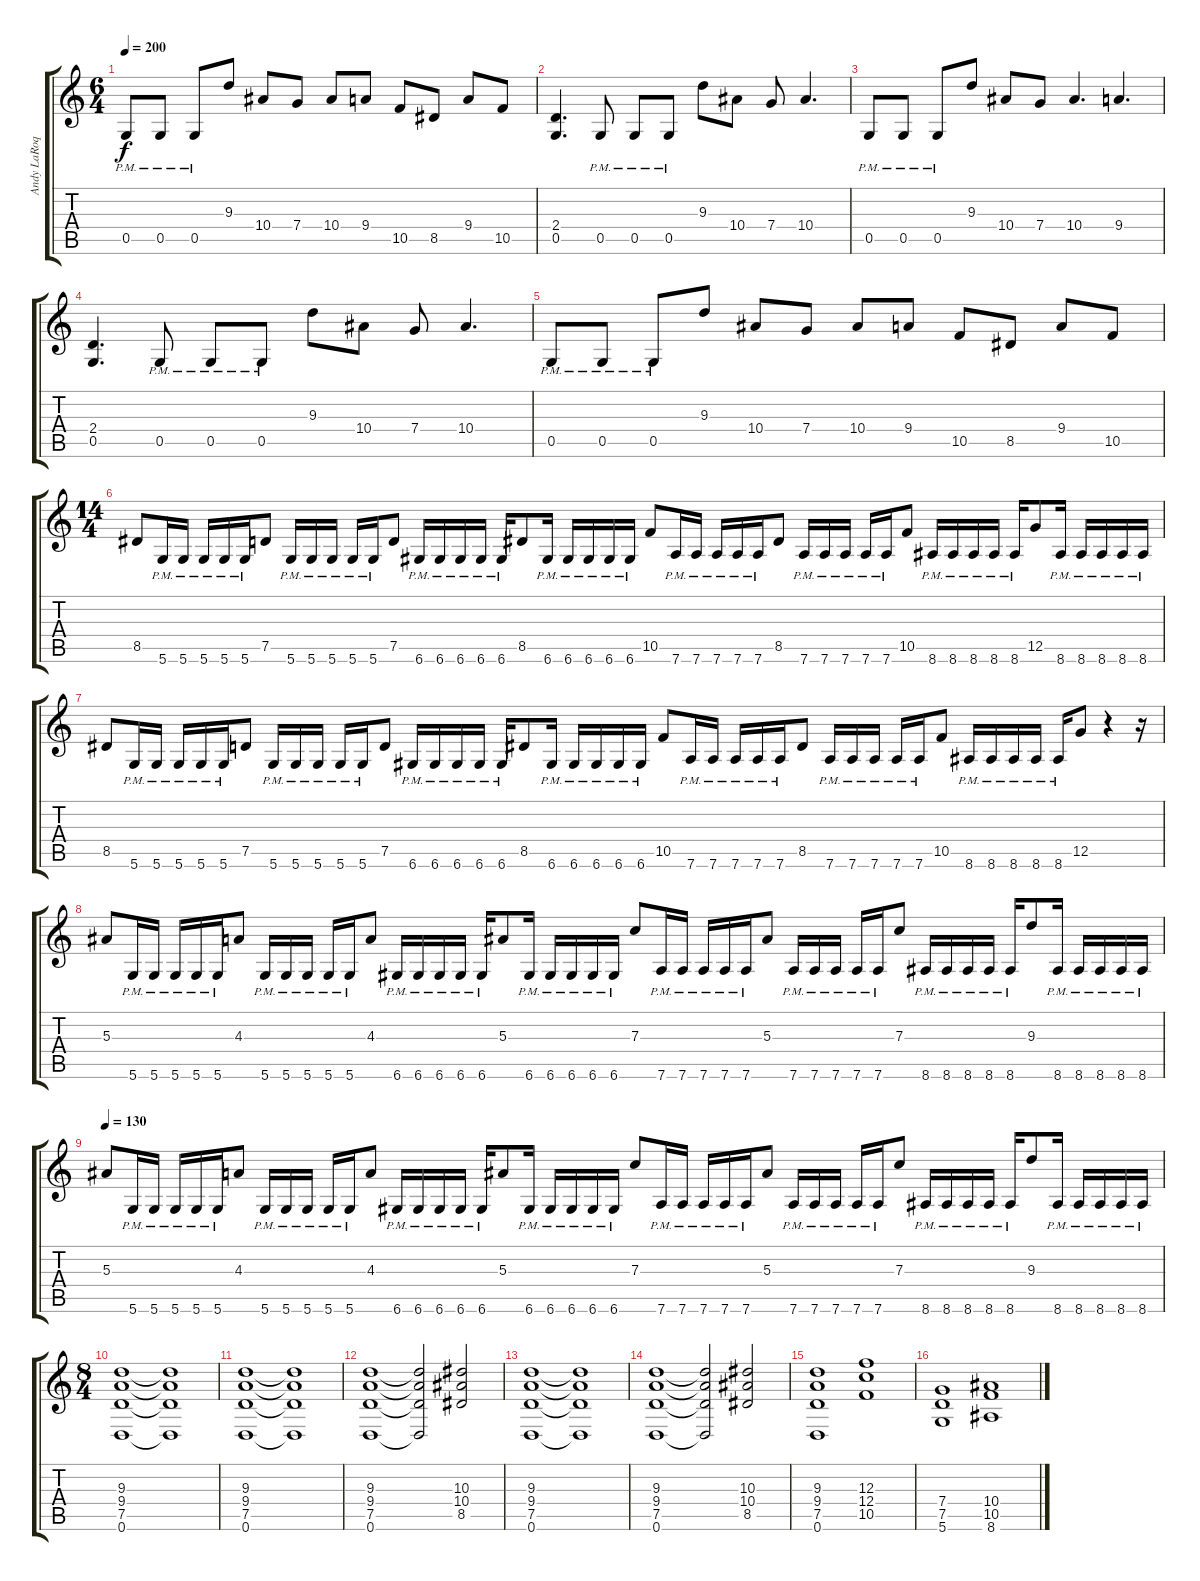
\track ("Andy LaRoque" "Andy LaRoq") {instrument overdrivenguitar}
\staff {score tabs}
\tuning (D4 A3 F3 C3 G2 D2) {hide}
\ts (6 4)
\tempo 200
\clef g2
\ks c
0.5{pm}.8{dy f} 0.5{pm}.8 0.5{pm}.8 9.3.8 10.4.8 7.4.8 10.4.8 9.4.8 10.5.8 8.5.8 9.4.8 10.5.8 |
(2.4 0.5).4{d} 0.5{pm}.8 0.5{pm}.8 0.5{pm}.8 9.3.8 10.4.8 7.4.8 10.4.4{d} |
0.5{pm}.8 0.5{pm}.8 0.5{pm}.8 9.3.8 10.4.8 7.4.8 10.4.4{d} 9.4.4{d} |
(2.4 0.5).4{d} 0.5{pm}.8 0.5{pm}.8 0.5{pm}.8 9.3.8 10.4.8 7.4.8 10.4.4{d} |
0.5{pm}.8 0.5{pm}.8 0.5{pm}.8 9.3.8 10.4.8 7.4.8 10.4.8 9.4.8 10.5.8 8.5.8 9.4.8 10.5.8 |
\ts (14 4)
8.5.8 5.6{pm}.16 5.6{pm}.16 5.6{pm}.16 5.6{pm}.16 5.6{pm}.16 7.5.8 5.6{pm}.16 5.6{pm}.16 5.6{pm}.16 5.6{pm}.16 5.6{pm}.16 7.5.8 6.6{pm}.16 6.6{pm}.16 6.6{pm}.16 6.6{pm}.16 6.6{pm}.16 8.5.8 6.6{pm}.16 6.6{pm}.16 6.6{pm}.16 6.6{pm}.16 6.6{pm}.16 10.5.8 7.6{pm}.16 7.6{pm}.16 7.6{pm}.16 7.6{pm}.16 7.6{pm}.16 8.5.8 7.6{pm}.16 7.6{pm}.16 7.6{pm}.16 7.6{pm}.16 7.6{pm}.16 10.5.8 8.6{pm}.16 8.6{pm}.16 8.6{pm}.16 8.6{pm}.16 8.6{pm}.16 12.5.8 8.6{pm}.16 8.6{pm}.16 8.6{pm}.16 8.6{pm}.16 8.6{pm}.16 |
8.5.8 5.6{pm}.16 5.6{pm}.16 5.6{pm}.16 5.6{pm}.16 5.6{pm}.16 7.5.8 5.6{pm}.16 5.6{pm}.16 5.6{pm}.16 5.6{pm}.16 5.6{pm}.16 7.5.8 6.6{pm}.16 6.6{pm}.16 6.6{pm}.16 6.6{pm}.16 6.6{pm}.16 8.5.8 6.6{pm}.16 6.6{pm}.16 6.6{pm}.16 6.6{pm}.16 6.6{pm}.16 10.5.8 7.6{pm}.16 7.6{pm}.16 7.6{pm}.16 7.6{pm}.16 7.6{pm}.16 8.5.8 7.6{pm}.16 7.6{pm}.16 7.6{pm}.16 7.6{pm}.16 7.6{pm}.16 10.5.8 8.6{pm}.16 8.6{pm}.16 8.6{pm}.16 8.6{pm}.16 8.6{pm}.16 12.5.8 r.4 r.16 |
5.3.8 5.6{pm}.16 5.6{pm}.16 5.6{pm}.16 5.6{pm}.16 5.6{pm}.16 4.3.8 5.6{pm}.16 5.6{pm}.16 5.6{pm}.16 5.6{pm}.16 5.6{pm}.16 4.3.8 6.6{pm}.16 6.6{pm}.16 6.6{pm}.16 6.6{pm}.16 6.6{pm}.16 5.3.8 6.6{pm}.16 6.6{pm}.16 6.6{pm}.16 6.6{pm}.16 6.6{pm}.16 7.3.8 7.6{pm}.16 7.6{pm}.16 7.6{pm}.16 7.6{pm}.16 7.6{pm}.16 5.3.8 7.6{pm}.16 7.6{pm}.16 7.6{pm}.16 7.6{pm}.16 7.6{pm}.16 7.3.8 8.6{pm}.16 8.6{pm}.16 8.6{pm}.16 8.6{pm}.16 8.6{pm}.16 9.3.8 8.6{pm}.16 8.6{pm}.16 8.6{pm}.16 8.6{pm}.16 8.6{pm}.16 |
\tempo 130
5.3.8 5.6{pm}.16 5.6{pm}.16 5.6{pm}.16 5.6{pm}.16 5.6{pm}.16 4.3.8 5.6{pm}.16 5.6{pm}.16 5.6{pm}.16 5.6{pm}.16 5.6{pm}.16 4.3.8 6.6{pm}.16 6.6{pm}.16 6.6{pm}.16 6.6{pm}.16 6.6{pm}.16 5.3.8 6.6{pm}.16 6.6{pm}.16 6.6{pm}.16 6.6{pm}.16 6.6{pm}.16 7.3.8 7.6{pm}.16 7.6{pm}.16 7.6{pm}.16 7.6{pm}.16 7.6{pm}.16 5.3.8 7.6{pm}.16 7.6{pm}.16 7.6{pm}.16 7.6{pm}.16 7.6{pm}.16 7.3.8 8.6{pm}.16 8.6{pm}.16 8.6{pm}.16 8.6{pm}.16 8.6{pm}.16 9.3.8 8.6{pm}.16 8.6{pm}.16 8.6{pm}.16 8.6{pm}.16 8.6{pm}.16 |
\ts (8 4)
(9.3 9.4 7.5 0.6).1 (9.3{t} 9.4{t} 7.5{t} 0.6{t}).1 |
(9.3 9.4 7.5 0.6).1 (9.3{t} 9.4{t} 7.5{t} 0.6{t}).1 |
(9.3 9.4 7.5 0.6).1 (9.3{t} 9.4{t} 7.5{t} 0.6{t}).2 (10.3 10.4 8.5).2 |
(9.3 9.4 7.5 0.6).1 (9.3{t} 9.4{t} 7.5{t} 0.6{t}).1 |
(9.3 9.4 7.5 0.6).1 (9.3{t} 9.4{t} 7.5{t} 0.6{t}).2 (10.3 10.4 8.5).2 |
(9.3 9.4 7.5 0.6).1 (12.3 12.4 10.5).1 |
(7.4 7.5 5.6).1 (10.4 10.5 8.6).1
